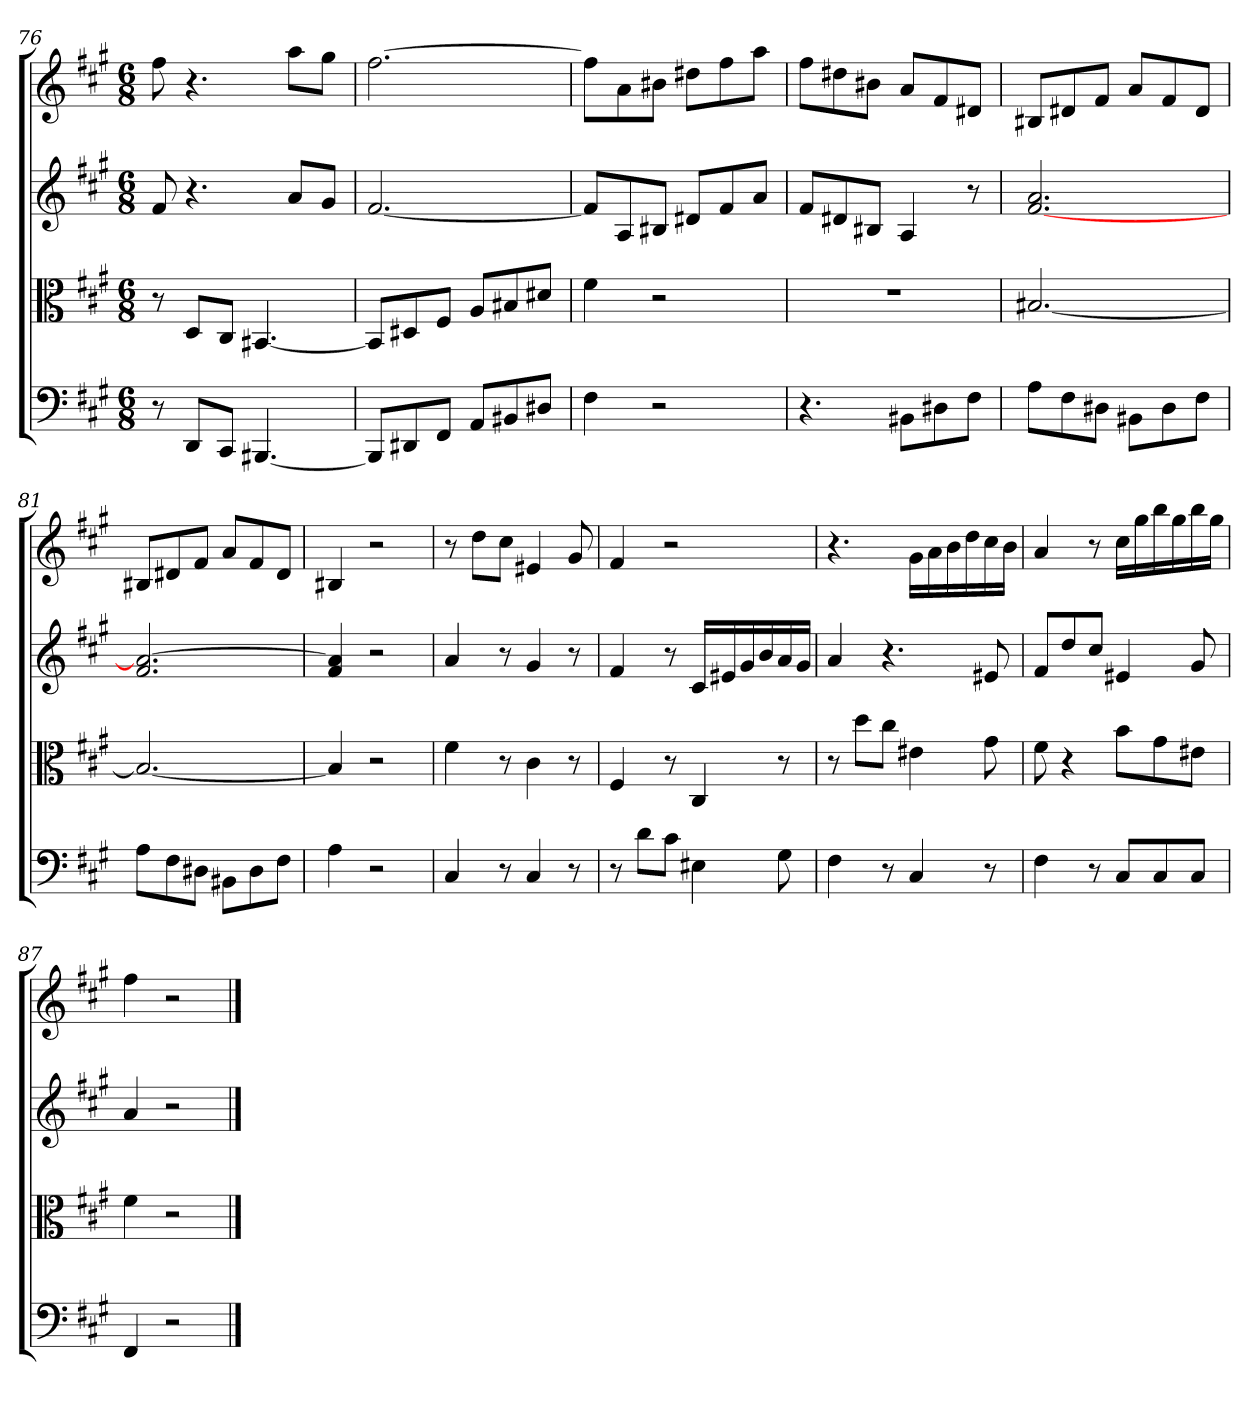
**kern	**kern	**kern	**kern
*part4	*part3	*part2	*part1
*staff4	*staff3	*staff2	*staff1
*clefF4	*clefC3	*	*
*k[f#c#g#]	*k[f#c#g#]	*k[f#c#g#]	*k[f#c#g#]
*f#:	*f#:	*f#:	*f#:
*M6/8	*M6/8	*M6/8	*M6/8
=76	=76	=76	=76
8r	8r	8f#	8ff#
8DD/L	8D/L	4.r	4.r
8CC#/J	8C#/J	.	.
[4.BBB#X	[4.BB#X	.	.
.	.	8aL	8aaL
.	.	8g#J	8gg#J
=77	=77	=77	=77
8BBB#/L]	8BB#/L]	[2.f#	[2.ff#
8DD#X/	8D#X/	.	.
8FF#/J	8F#/J	.	.
8AA/L	8A/L	.	.
8BB#X/	8B#X/	.	.
8D#X/J	8d#X/J	.	.
=78	=78	=78	=78
4F#	4f#	8f#L]	8ff#L]
.	.	8A	8a
2r	2r	8B#XJ	8b#XJ
.	.	8d#XL	8dd#XL
.	.	8f#	8ff#
.	.	8aJ	8aaJ
=79	=79	=79	=79
4.r	2.r	8f#L	8ff#L
.	.	8d#X	8dd#X
.	.	8B#XJ	8b#XJ
8BB#X\L	.	4A	8aL
8D#X\	.	.	8f#
8F#\J	.	8r	8d#XJ
=80	=80	=80	=80
8A\L	[2.B#X	[2.f# 2.a	8B#XL
8F#\	.	.	8d#X
8D#X\J	.	.	8f#J
8BB#X\L	.	.	8aL
8D#\	.	.	8f#
8F#\J	.	.	8d#J
=81	=81	=81	=81
8A\L	2.B#_	2.f# 2.a_	8B#XL
8F#\	.	.	8d#X
8D#X\J	.	.	8f#J
8BB#X\L	.	.	8aL
8D#\	.	.	8f#
8F#\J	.	.	8d#J
=82	=82	=82	=82
4A	4B#]	4f# 4a]	4B#X
2r	2r	2r	2r
=83	=83	=83	=83
4C#	4f#	4a	8r
.	.	.	8ddL
8r	8r	8r	8cc#J
4C#	4c#	4g#	4e#X
8r	8r	8r	8g#
=84	=84	=84	=84
8r	4F#	4f#	4f#
8d\L	.	.	.
8c#\J	8r	8r	2r
4E#X	4C#	16c#LL	.
.	.	16e#X	.
.	.	16g#	.
.	.	16b	.
8G#	8r	16a	.
.	.	16g#JJ	.
=85	=85	=85	=85
4F#	8r	4a	4.r
.	8dd\L	.	.
8r	8cc#\J	4.r	.
4C#	4e#X	.	16g#LL
.	.	.	16a
.	.	.	16b
.	.	.	16dd
8r	8g#	8e#X	16cc#
.	.	.	16bJJ
=86	=86	=86	=86
4F#	8f#	8f#L	4a
.	4r	8dd	.
8r	.	8cc#J	8r
8C#/L	8b\L	4e#X	16cc#LL
.	.	.	16gg#
8C#/	8g#\	.	16bb
.	.	.	16gg#
8C#/J	8e#X\J	8g#	16bb
.	.	.	16gg#JJ
=87	=87	=87	=87
4FF#	4f#	4a	4ff#
2r	2r	2r	2r
==	==	==	==
*-	*-	*-	*-
